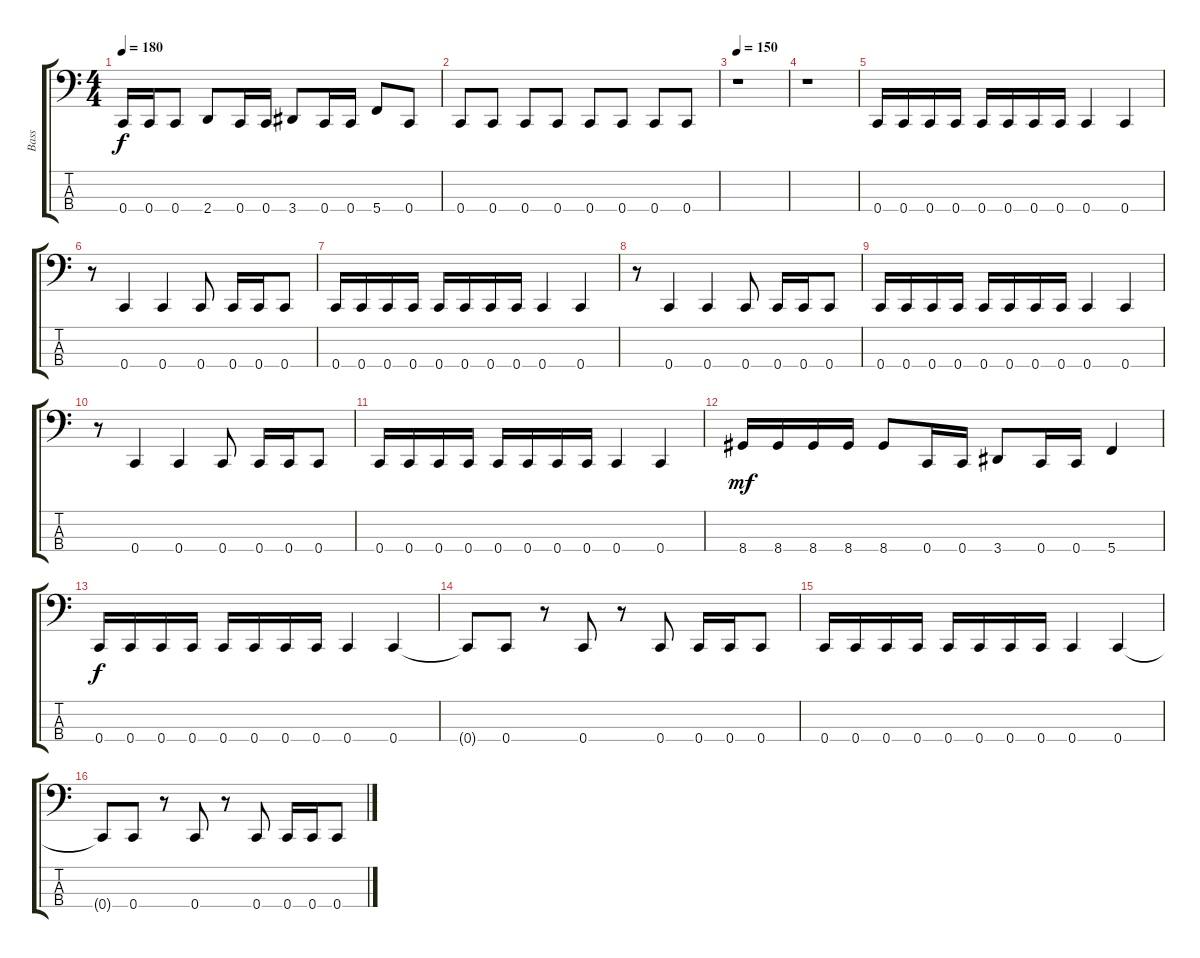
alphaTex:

\track ("Bass" "Bass") {instrument electricbasspick}
\staff {score tabs}
\tuning (F2 C2 G1 C1) {hide}
\ts (4 4)
\tempo 180
\clef f4
\ks c
0.4.16{dy f} 0.4.16 0.4.8 2.4.8 0.4.16 0.4.16 3.4.8 0.4.16 0.4.16 5.4.8 0.4.8 |
0.4.8 0.4.8 0.4.8 0.4.8 0.4.8 0.4.8 0.4.8 0.4.8 |
\tempo 150
r.1 |
r.1 |
0.4.16 0.4.16 0.4.16 0.4.16 0.4.16 0.4.16 0.4.16 0.4.16 0.4.4 0.4.4 |
r.8 0.4.4 0.4.4 0.4.8 0.4.16 0.4.16 0.4.8 |
0.4.16 0.4.16 0.4.16 0.4.16 0.4.16 0.4.16 0.4.16 0.4.16 0.4.4 0.4.4 |
r.8 0.4.4 0.4.4 0.4.8 0.4.16 0.4.16 0.4.8 |
0.4.16 0.4.16 0.4.16 0.4.16 0.4.16 0.4.16 0.4.16 0.4.16 0.4.4 0.4.4 |
r.8 0.4.4 0.4.4 0.4.8 0.4.16 0.4.16 0.4.8 |
0.4.16 0.4.16 0.4.16 0.4.16 0.4.16 0.4.16 0.4.16 0.4.16 0.4.4 0.4.4 |
8.4.16{dy mf} 8.4.16 8.4.16 8.4.16 8.4.8 0.4.16 0.4.16 3.4.8 0.4.16 0.4.16 5.4.4 |
0.4.16{dy f} 0.4.16 0.4.16 0.4.16 0.4.16 0.4.16 0.4.16 0.4.16 0.4.4 0.4.4 |
0.4{t}.8 0.4.8 r.8 0.4.8 r.8 0.4.8 0.4.16 0.4.16 0.4.8 |
0.4.16 0.4.16 0.4.16 0.4.16 0.4.16 0.4.16 0.4.16 0.4.16 0.4.4 0.4.4 |
0.4{t}.8 0.4.8 r.8 0.4.8 r.8 0.4.8 0.4.16 0.4.16 0.4.8
